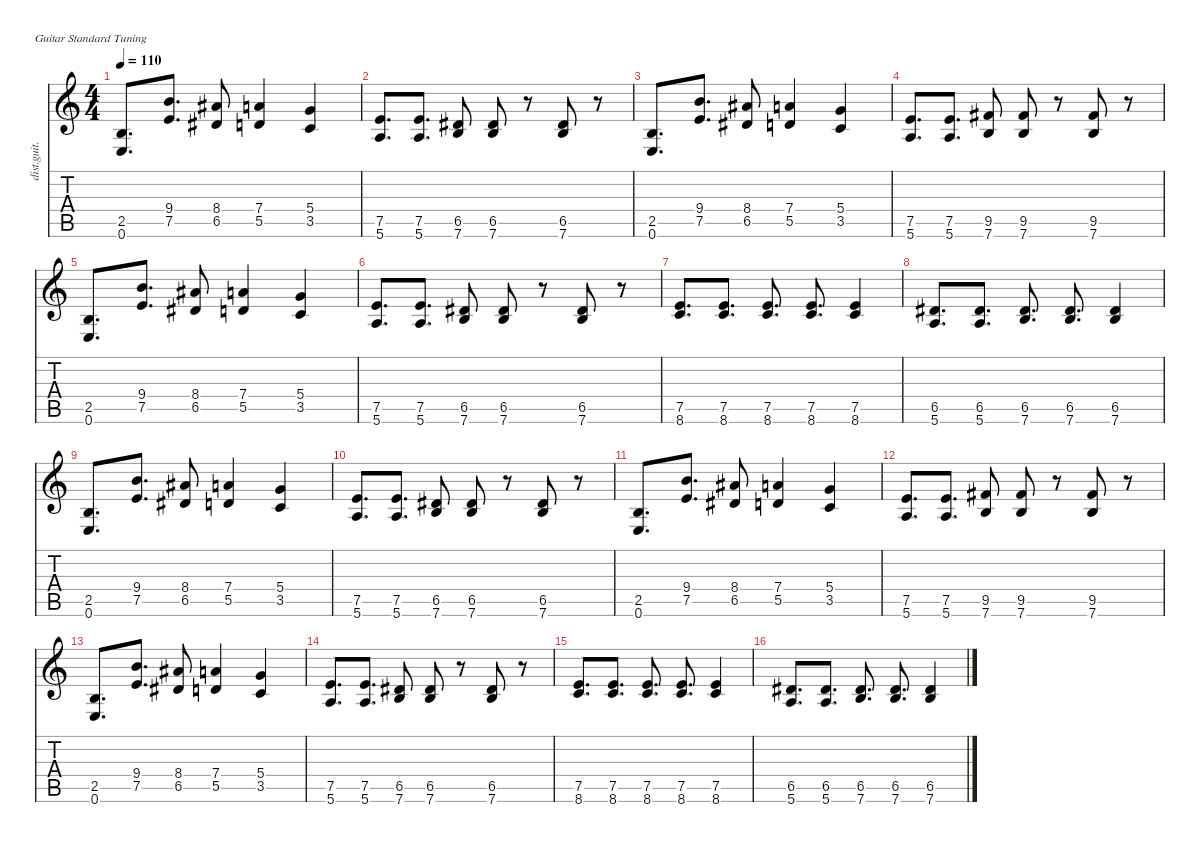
\defaultSystemsLayout 4
\hideDynamics
\bracketExtendMode nobrackets
\otherSystemsTrackNameOrientation horizontal
\track ("Distortion Guitar" "dist.guit.") {instrument distortionguitar}
\staff {score tabs}
\tuning (E4 B3 G3 D3 A2 E2)
\ts (4 4)
\tempo 110
\clef g2
\ks c
(0.6 2.5).8{d dy mf beam Up} (9.4 7.5).8{d beam Up} (6.5{acc #} 8.4{acc #}).8{beam Up} (5.5 7.4).4{beam Up} (5.4 3.5).4{beam Up} |
(5.6 7.5).8{d beam Up} (5.6 7.5).8{d beam Up} (7.6 6.5{acc #}).8{beam Up} (7.6 6.5{acc #}).8{beam Up} r.8{beam Up} (7.6 6.5{acc #}).8{beam Up} r.8{beam Up} |
(0.6 2.5).8{d beam Up} (9.4 7.5).8{d beam Up} (6.5{acc #} 8.4{acc #}).8{beam Up} (5.5 7.4).4{beam Up} (5.4 3.5).4{beam Up} |
(5.6 7.5).8{d beam Up} (5.6 7.5).8{d beam Up} (7.6 9.5{acc #}).8{beam Up} (7.6 9.5{acc #}).8{beam Up} r.8{beam Up} (7.6 9.5{acc #}).8{beam Up} r.8{beam Up} |
(0.6 2.5).8{d beam Up} (9.4 7.5).8{d beam Up} (6.5{acc #} 8.4{acc #}).8{beam Up} (5.5 7.4).4{beam Up} (5.4 3.5).4{beam Up} |
(5.6 7.5).8{d beam Up} (5.6 7.5).8{d beam Up} (7.6 6.5{acc #}).8{beam Up} (7.6 6.5{acc #}).8{beam Up} r.8{beam Up} (7.6 6.5{acc #}).8{beam Up} r.8{beam Up} |
(8.6 7.5).8{d beam Up} (7.5 8.6).8{d beam Up} (7.5 8.6).8{d beam Up} (7.5 8.6).8{d beam Up} (7.5 8.6).4{beam Up} |
(5.6 6.5{acc #}).8{d beam Up} (5.6 6.5{acc #}).8{d beam Up} (7.6 6.5{acc #}).8{d beam Up} (7.6 6.5{acc #}).8{d beam Up} (7.6 6.5{acc #}).4{beam Up} |
(0.6 2.5).8{d beam Up} (9.4 7.5).8{d beam Up} (6.5{acc #} 8.4{acc #}).8{beam Up} (5.5 7.4).4{beam Up} (5.4 3.5).4{beam Up} |
(5.6 7.5).8{d beam Up} (5.6 7.5).8{d beam Up} (7.6 6.5{acc #}).8{beam Up} (7.6 6.5{acc #}).8{beam Up} r.8{beam Up} (7.6 6.5{acc #}).8{beam Up} r.8{beam Up} |
(0.6 2.5).8{d beam Up} (9.4 7.5).8{d beam Up} (6.5{acc #} 8.4{acc #}).8{beam Up} (5.5 7.4).4{beam Up} (5.4 3.5).4{beam Up} |
(5.6 7.5).8{d beam Up} (5.6 7.5).8{d beam Up} (7.6 9.5{acc #}).8{beam Up} (7.6 9.5{acc #}).8{beam Up} r.8{beam Up} (7.6 9.5{acc #}).8{beam Up} r.8{beam Up} |
(0.6 2.5).8{d beam Up} (9.4 7.5).8{d beam Up} (6.5{acc #} 8.4{acc #}).8{beam Up} (5.5 7.4).4{beam Up} (5.4 3.5).4{beam Up} |
(5.6 7.5).8{d beam Up} (5.6 7.5).8{d beam Up} (7.6 6.5{acc #}).8{beam Up} (7.6 6.5{acc #}).8{beam Up} r.8{beam Up} (7.6 6.5{acc #}).8{beam Up} r.8{beam Up} |
(8.6 7.5).8{d beam Up} (7.5 8.6).8{d beam Up} (7.5 8.6).8{d beam Up} (7.5 8.6).8{d beam Up} (7.5 8.6).4{beam Up} |
(5.6 6.5{acc #}).8{d beam Up} (5.6 6.5{acc #}).8{d beam Up} (7.6 6.5{acc #}).8{d beam Up} (7.6 6.5{acc #}).8{d beam Up} (7.6 6.5{acc #}).4{beam Up}
